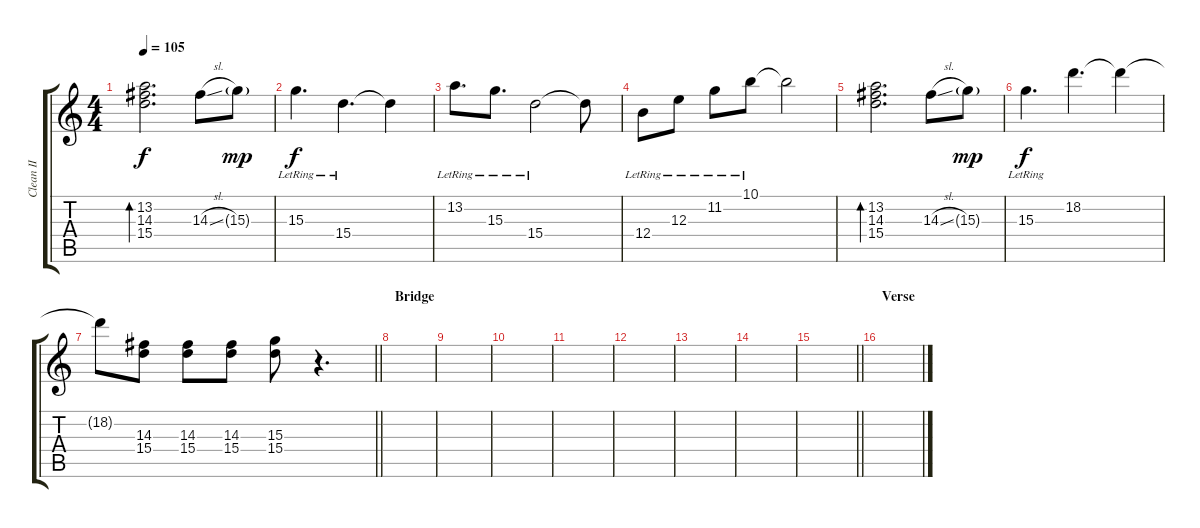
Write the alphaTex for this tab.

\track ("Clean II" "Clean II") {instrument electricguitarclean}
\staff {score tabs}
\tuning (Db4 Ab3 E3 B2 Gb2 B1) {hide}
\ts (4 4)
\tempo 105
\clef g2
\ks c
(13.2 14.3 15.4).2{d bd 120 dy f} 14.3{sl}.8 15.3{g}.8{dy mp} |
15.3{lr}.4{d dy f} 15.4{lr}.4{d} 15.4{t}.4 |
13.2{lr}.8{d} 15.3{lr}.8{d} 15.4{lr}.2 15.4{t}.8 |
12.4{lr}.8 12.3{lr}.8 11.2{lr}.8 10.1{lr}.8 10.1{t}.2 |
(13.2 14.3 15.4).2{d bd 120} 14.3{sl}.8 15.3{g}.8{dy mp} |
15.3{lr}.4{d dy f} 18.2.4{d} 18.2{t}.4 |
\barLineRight lightlight
18.2{t}.8 (14.3 15.4).8 (14.3 15.4).8 (14.3 15.4).8 (15.3 15.4).8 r.4{d} |
\section ("" "Bridge")
|
|
|
|
|
|
|
\barLineRight lightlight
|
\section ("" "Verse")
